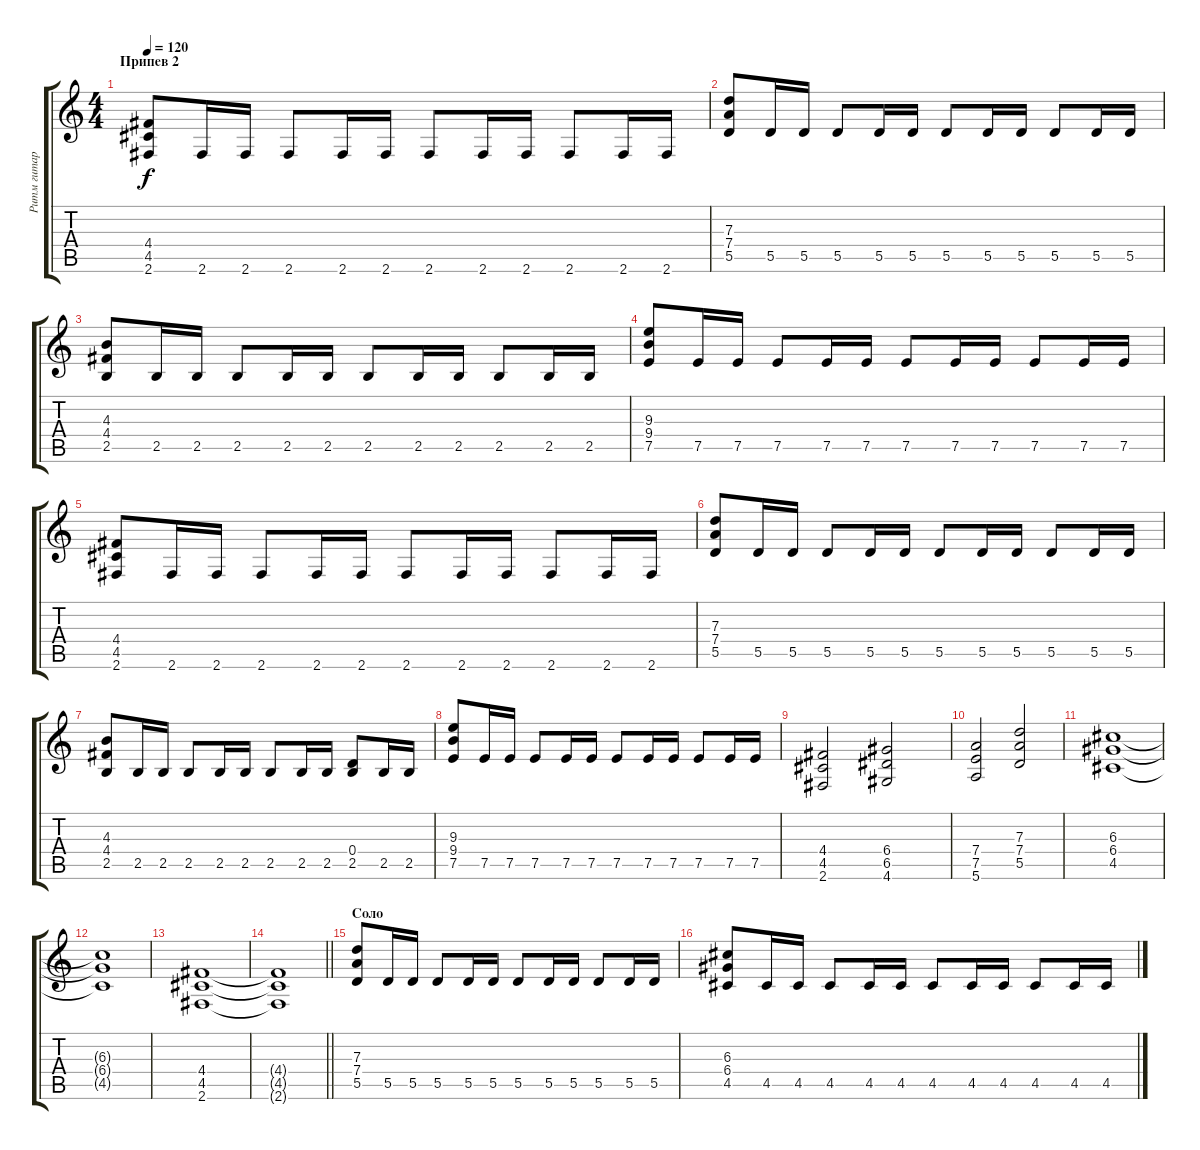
\track ("Ритм гитара" "Ритм гитар") {instrument distortionguitar}
\staff {score tabs}
\tuning (E4 B3 G3 D3 A2 E2) {hide}
\ts (4 4)
\section ("" "Припев 2")
\tempo 120
\clef g2
\ks c
(4.4 4.5 2.6).8{dy f} 2.6.16 2.6.16 2.6.8 2.6.16 2.6.16 2.6.8 2.6.16 2.6.16 2.6.8 2.6.16 2.6.16 |
(7.3 7.4 5.5).8 5.5.16 5.5.16 5.5.8 5.5.16 5.5.16 5.5.8 5.5.16 5.5.16 5.5.8 5.5.16 5.5.16 |
(4.3 4.4 2.5).8 2.5.16 2.5.16 2.5.8 2.5.16 2.5.16 2.5.8 2.5.16 2.5.16 2.5.8 2.5.16 2.5.16 |
(9.3 9.4 7.5).8 7.5.16 7.5.16 7.5.8 7.5.16 7.5.16 7.5.8 7.5.16 7.5.16 7.5.8 7.5.16 7.5.16 |
(4.4 4.5 2.6).8 2.6.16 2.6.16 2.6.8 2.6.16 2.6.16 2.6.8 2.6.16 2.6.16 2.6.8 2.6.16 2.6.16 |
(7.3 7.4 5.5).8 5.5.16 5.5.16 5.5.8 5.5.16 5.5.16 5.5.8 5.5.16 5.5.16 5.5.8 5.5.16 5.5.16 |
(4.3 4.4 2.5).8 2.5.16 2.5.16 2.5.8 2.5.16 2.5.16 2.5.8 2.5.16 2.5.16 (0.4 2.5).8 2.5.16 2.5.16 |
(9.3 9.4 7.5).8 7.5.16 7.5.16 7.5.8 7.5.16 7.5.16 7.5.8 7.5.16 7.5.16 7.5.8 7.5.16 7.5.16 |
(4.4 4.5 2.6).2 (6.4 6.5 4.6).2 |
(7.4 7.5 5.6).2 (7.3 7.4 5.5).2 |
(6.3 6.4 4.5).1 |
(6.3{t} 6.4{t} 4.5{t}).1 |
(4.4 4.5 2.6).1 |
\barLineRight lightlight
(4.4{t} 4.5{t} 2.6{t}).1 |
\section ("" "Соло")
(7.3 7.4 5.5).8 5.5.16 5.5.16 5.5.8 5.5.16 5.5.16 5.5.8 5.5.16 5.5.16 5.5.8 5.5.16 5.5.16 |
(6.3 6.4 4.5).8 4.5.16 4.5.16 4.5.8 4.5.16 4.5.16 4.5.8 4.5.16 4.5.16 4.5.8 4.5.16 4.5.16
